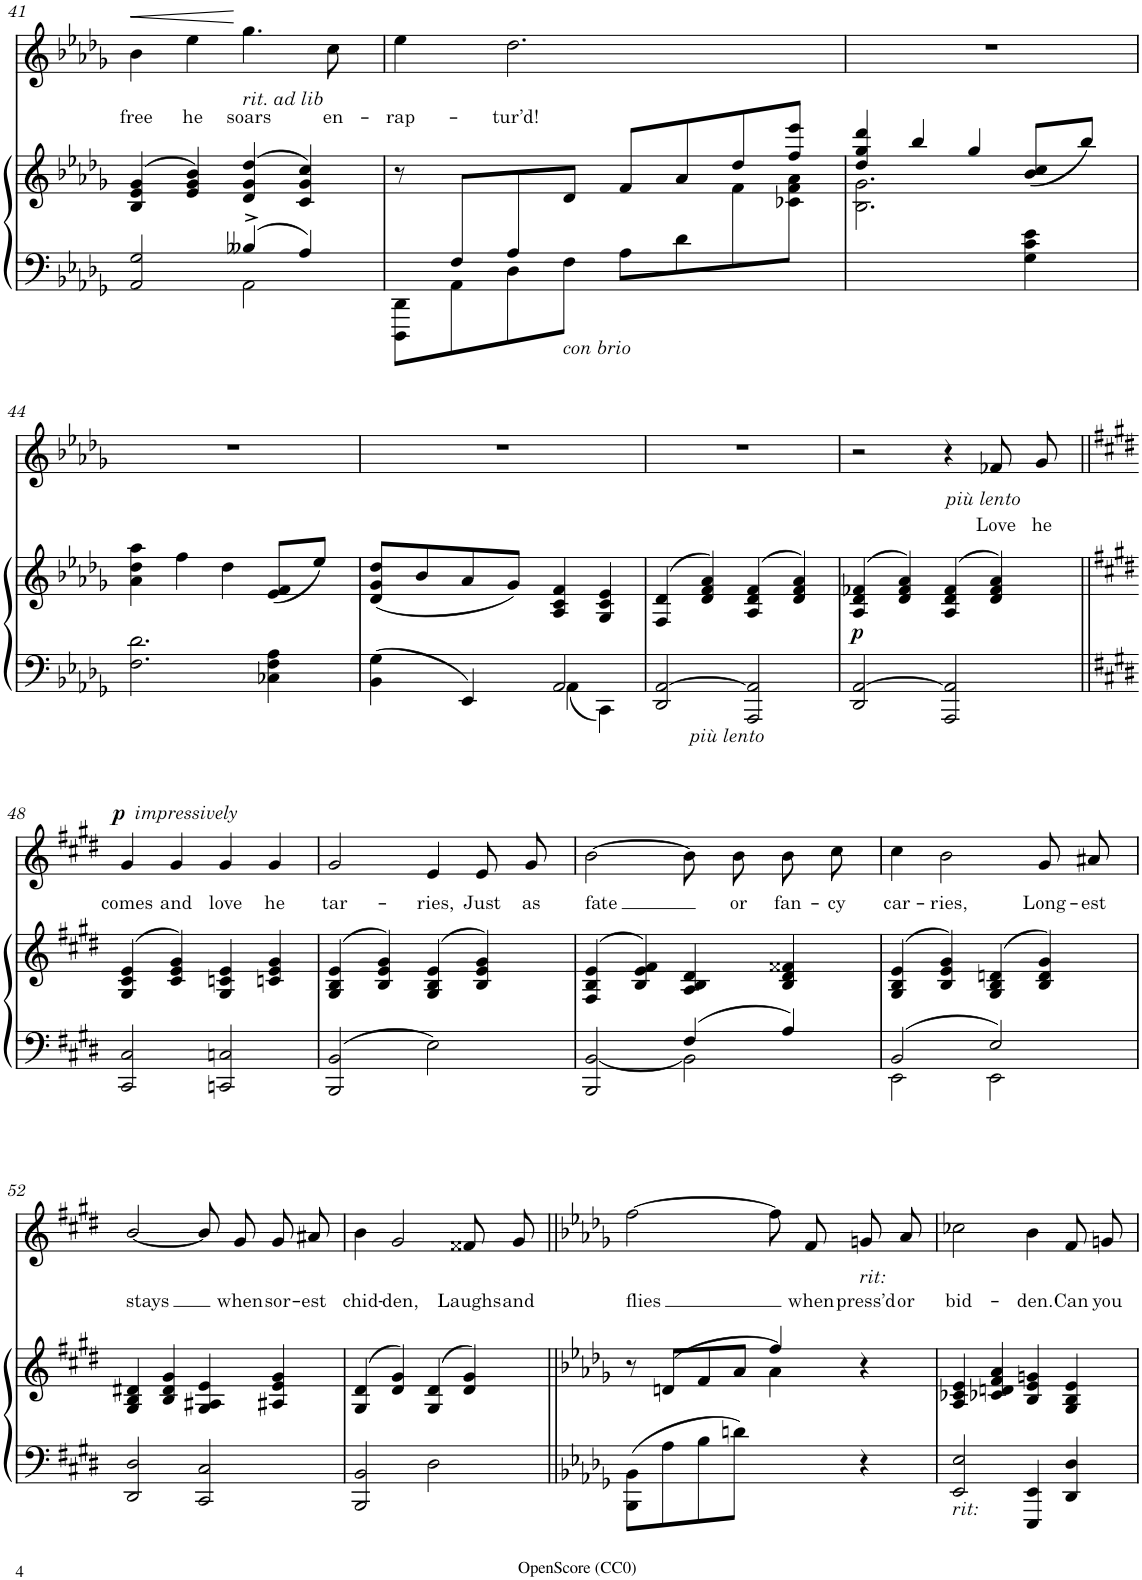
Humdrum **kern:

**kern	**kern	**dynam	**kern	**text	**dynam
*part2	*part2	*part2	*part1	*part1	*part1
*staff3	*staff2	*staff2/3	*staff1	*staff1	*staff1
*I"Piano	*	*	*I"Voice	*	*
*I'Pno	*	*	*	*	*
!!LO:PB:g=z
*clefF4	*clefG2	*	*clefG2	*	*
*k[b-e-a-d-g-]	*k[b-e-a-d-g-]	*	*k[b-e-a-d-g-]	*	*
*M4/4	*M4/4	*	*M4/4	*	*
*met(c)	*met(c)	*	*met(c)	*	*
=41	=41	=41	=41	=41	=41
*^	*	*	*	*	*
!	!	!	!	!	!LO:LY:b	!LO:HP:b
2AA-/ 2G-/	2ryy	(>4B-/ 4e-/ 4g-/	.	4b-\	free	<
!	!	!	!	!	!LO:LY:b	!
.	.	4e-/ 4g-/ 4b-/)	.	4ee-\	he	.
!	!	!	!	!LO:TX:b:i:t=rit. ad lib	!	!
!	!	!	!	!	!LO:LY:b	!
4B--X^/	2AA-\	(>4d-/ 4g-/ 4dd-/	.	4.gg-\	soars	[
4A-/	.	4c/ 4g-/ 4cc/)	.	.	.	.
!	!	!	!	!	!LO:LY:b	!
.	.	.	.	8cc\	en-	.
=42	=42	=42	=42	=42	=42	=42
*	*	*^	*	*	*	*
!	!	!	!	!	!	!LO:LY:b	!
8ryy	8DDD-\ 8DD-\L	8r	2.ryy	.	4ee-\	-rap-	.
8F/L	8AA-\	4ryy	.	.	.	.	.
!	!	!	!	!	!	!LO:LY:b	!
8A-/	8D-\	.	.	.	2.dd-\	-tur’d!	.
!LO:TX:b:i:t=con brio	!	!	!	!	!	!	!
4ryy	8F\J	8d-/J	.	.	.	.	.
.	8A-\L	8f/L	.	.	.	.	.
4.ryy	8d-\	8a-/	.	.	.	.	.
.	4ryy	8dd-/	8f\	.	.	.	.
.	.	8ff/ 8eee-/J	8c-X\ 8f\ 8a-\J	.	.	.	.
*v	*v	*	*	*	*	*	*
=43	=43	=43	=43	=43	=43	=43
2.ryy	4dd-/ 4gg-/ 4ddd-/	2.B-\ 2.g-\	.	1r	.	.
.	4bb-/	.	.	.	.	.
.	4gg-/	.	.	.	.	.
4G-\ 4c\ 4e-\	(8b-/ 8cc/L	4ryy	.	.	.	.
.	8bb-/J)	.	.	.	.	.
*	*v	*v	*	*	*	*
!!LO:LB:g=z
=44	=44	=44	=44	=44	=44
2.F\ 2.d-\	4a-\ 4dd-\ 4aa-\	.	1r	.	.
.	4ff\	.	.	.	.
.	4dd-\	.	.	.	.
4C-X\ 4F\ 4A-\	(8e-/ 8f/L	.	.	.	.
.	8ee-/J)	.	.	.	.
=45	=45	=45	=45	=45	=45
*^	*	*	*	*	*
4BB-\ 4G-\	2ryy	(8d-/ 8g-/ 8dd-/L	.	1r	.	.
.	.	8b-/	.	.	.	.
4EE-/	.	8a-/	.	.	.	.
.	.	8g-/J)	.	.	.	.
2AA-/	4AA-\	4A-/ 4c/ 4f/	.	.	.	.
.	4CC\	4G-/ 4c/ 4e-/	.	.	.	.
=46	=46	=46	=46	=46	=46	=46
!LO:TX:b:i:t=più lento	!	!	!	!	!	!
*v	*v	*	*	*	*	*
2DD-/ [2AA-/	(>4F/ 4d-/	.	1r	.	.
.	4d-/ 4f/ 4a-/)	.	.	.	.
2AAA-/ 2AA-/]	(>4A-/ 4d-/ 4f/	.	.	.	.
.	4d-/ 4f/ 4a-/)	.	.	.	.
=47	=47	=47	=47	=47	=47
!	!	!LO:DY:b	!	!	!
2DD-/ [2AA-/	(>4A-/ 4d-/ 4f-X/	p	2r	.	.
.	4d-/ 4f-/ 4a-/)	.	.	.	.
!	!	!	!LO:TX:b:i:t=più lento	!	!
2AAA-/ 2AA-/]	(>4A-/ 4d-/ 4f-/	.	4r	.	.
!	!	!	!	!LO:LY:b	!
.	4d-/ 4f-/ 4a-/)	.	8f-X/L	Love	.
!	!	!	!	!LO:LY:b	!
.	.	.	8g-/J	he	.
!!LO:LB:g=z
=48||	=48||	=48||	=48||	=48||	=48||
*k[f#c#g#d#]	*k[f#c#g#d#]	*	*k[f#c#g#d#]	*	*
!	!	!	!	!LO:LY:b	!LO:DY:a
!	!	!	!	!	!LO:DY:n=1:a
2CC#/ 2C#/	(>4G#/ 4c#/ 4e/	.	4g#/	comes	p other-dynamics
!	!	!	!	!LO:LY:b	!
.	4c#/ 4e/ 4g#/)	.	4g#/	and	.
!	!	!	!	!LO:LY:b	!
2CCn/ 2Cn/	4G#/ 4cn/ 4e/	.	4g#/	love	.
!	!	!	!	!LO:LY:b	!
.	4cn/ 4e/ 4g#/	.	4g#/	he	.
=49	=49	=49	=49	=49	=49
!	!	!	!	!LO:LY:b	!
2BBB/ 2BB/	(>4G#/ 4B/ 4e/	.	2g#/	tar-	.
.	4B/ 4e/ 4g#/)	.	.	.	.
!	!	!	!	!LO:LY:b	!
2E\	(>4G#/ 4B/ 4e/	.	4e/	-ries,	.
!	!	!	!	!LO:LY:b	!
.	4B/ 4e/ 4g#/)	.	8e/L	Just	.
!	!	!	!	!LO:LY:b	!
.	.	.	8g#/J	as	.
=50	=50	=50	=50	=50	=50
*^	*	*	*	*	*
!	!	!	!	!	!LO:LY:b	!
2BBB/ [<2BB/	2ryy	(>4F#/ 4B/ 4e/	.	[2b\	fate	.
.	.	4B/ 4e/ 4f#/)	.	.	.	.
4F#/	2BB\]	4A/ 4B/ 4d#/	.	8b\L]	.	.
!	!	!	!	!	!LO:LY:b	!
.	.	.	.	8b\J	or	.
!	!	!	!	!	!LO:LY:b	!
4A/	.	4B/ 4d#/ 4f##X/	.	8b\L	fan-	.
!	!	!	!	!	!LO:LY:b	!
.	.	.	.	8cc#\J	-cy	.
=51	=51	=51	=51	=51	=51	=51
!	!	!	!	!	!LO:LY:b	!
2BB/	2EE\	(>4G#/ 4B/ 4e/	.	4cc#\	car-	.
!	!	!	!	!	!LO:LY:b	!
.	.	4B/ 4e/ 4g#/)	.	2b\	-ries,	.
2E/	2EE\	(>4G#/ 4B/ 4dn/	.	.	.	.
!	!	!	!	!	!LO:LY:b	!
.	.	4B/ 4d/ 4g#/)	.	8g#/L	Long-	.
!	!	!	!	!	!LO:LY:b	!
.	.	.	.	8a#X/J	-est	.
*v	*v	*	*	*	*	*
!!LO:LB:g=z
=52	=52	=52	=52	=52	=52
!	!	!	!	!LO:LY:b	!
2DD#/ 2D#/	4G#/ 4B/ 4d#X/	.	[2b/	stays	.
.	4B/ 4d#/ 4g#/	.	.	.	.
2CC#/ 2C#/	4G#/ 4A#X/ 4e/	.	8b/L]	.	.
!	!	!	!	!LO:LY:b	!
.	.	.	8g#/J	when	.
!	!	!	!	!LO:LY:b	!
.	4A#X/ 4e/ 4g#/	.	8g#/L	sor-	.
!	!	!	!	!LO:LY:b	!
.	.	.	8a#X/J	-est	.
=53	=53	=53	=53	=53	=53
!	!	!	!	!LO:LY:b	!
2BBB/ 2BB/	(>4G#/ 4d#/	.	4b\	chid-	.
!	!	!	!	!LO:LY:b	!
.	4d#/ 4g#/)	.	2g#/	-den,	.
2D#\	(>4G#/ 4d#/	.	.	.	.
!	!	!	!	!LO:LY:b	!
.	4d#/ 4g#/)	.	8f##X/L	Laughs	.
!	!	!	!	!LO:LY:b	!
.	.	.	8g#/J	and	.
=54||	=54||	=54||	=54||	=54||	=54||
*k[b-e-a-d-g-]	*k[b-e-a-d-g-]	*	*k[b-e-a-d-g-]	*	*
*	*^	*	*	*	*
!	!	!	!	!	!LO:LY:b	!
8BBB-\ 8BB-\L	8r	2ryy	.	[2ff\	flies	.
8A-\	(>8dn/L	.	.	.	.	.
8B-\	8f/	.	.	.	.	.
8dn\J	8a-/J	.	.	.	.	.
4ryy	4ff/)	4a-\	.	8ff\L]	.	.
!	!	!	!	!	!LO:LY:b	!
.	.	.	.	8f\J	when	.
!	!	!	!	!LO:TX:b:i:t=rit&colon;	!	!
!	!	!	!	!	!LO:LY:b	!
4r	4r	4ryy	.	8gn/L	press’d	.
!	!	!	!	!	!LO:LY:b	!
.	.	.	.	8a-/J	or	.
*	*v	*v	*	*	*	*
=55	=55	=55	=55	=55	=55
!LO:TX:b:i:t=rit&colon;	!	!	!	!	!
!	!	!	!	!LO:LY:b	!
2EE-/ 2E-/	4A-/ 4c-X/ 4e-/	.	2cc-X\	bid-	.
.	4c-X/ 4dn/ 4f/ 4a-/	.	.	.	.
!	!	!	!	!LO:LY:b	!
4EEE-/ 4EE-/	4B-/ 4e-/ 4gn/	.	4b-\	-den.	.
!	!	!	!	!LO:LY:b	!
4DD-/ 4D-/	4G-/ 4B-/ 4e-/	.	8f/L	Can	.
!	!	!	!	!LO:LY:b	!
.	.	.	8gn/J	you	.
=	=	=	=	=	=
*-	*-	*-	*-	*-	*-
